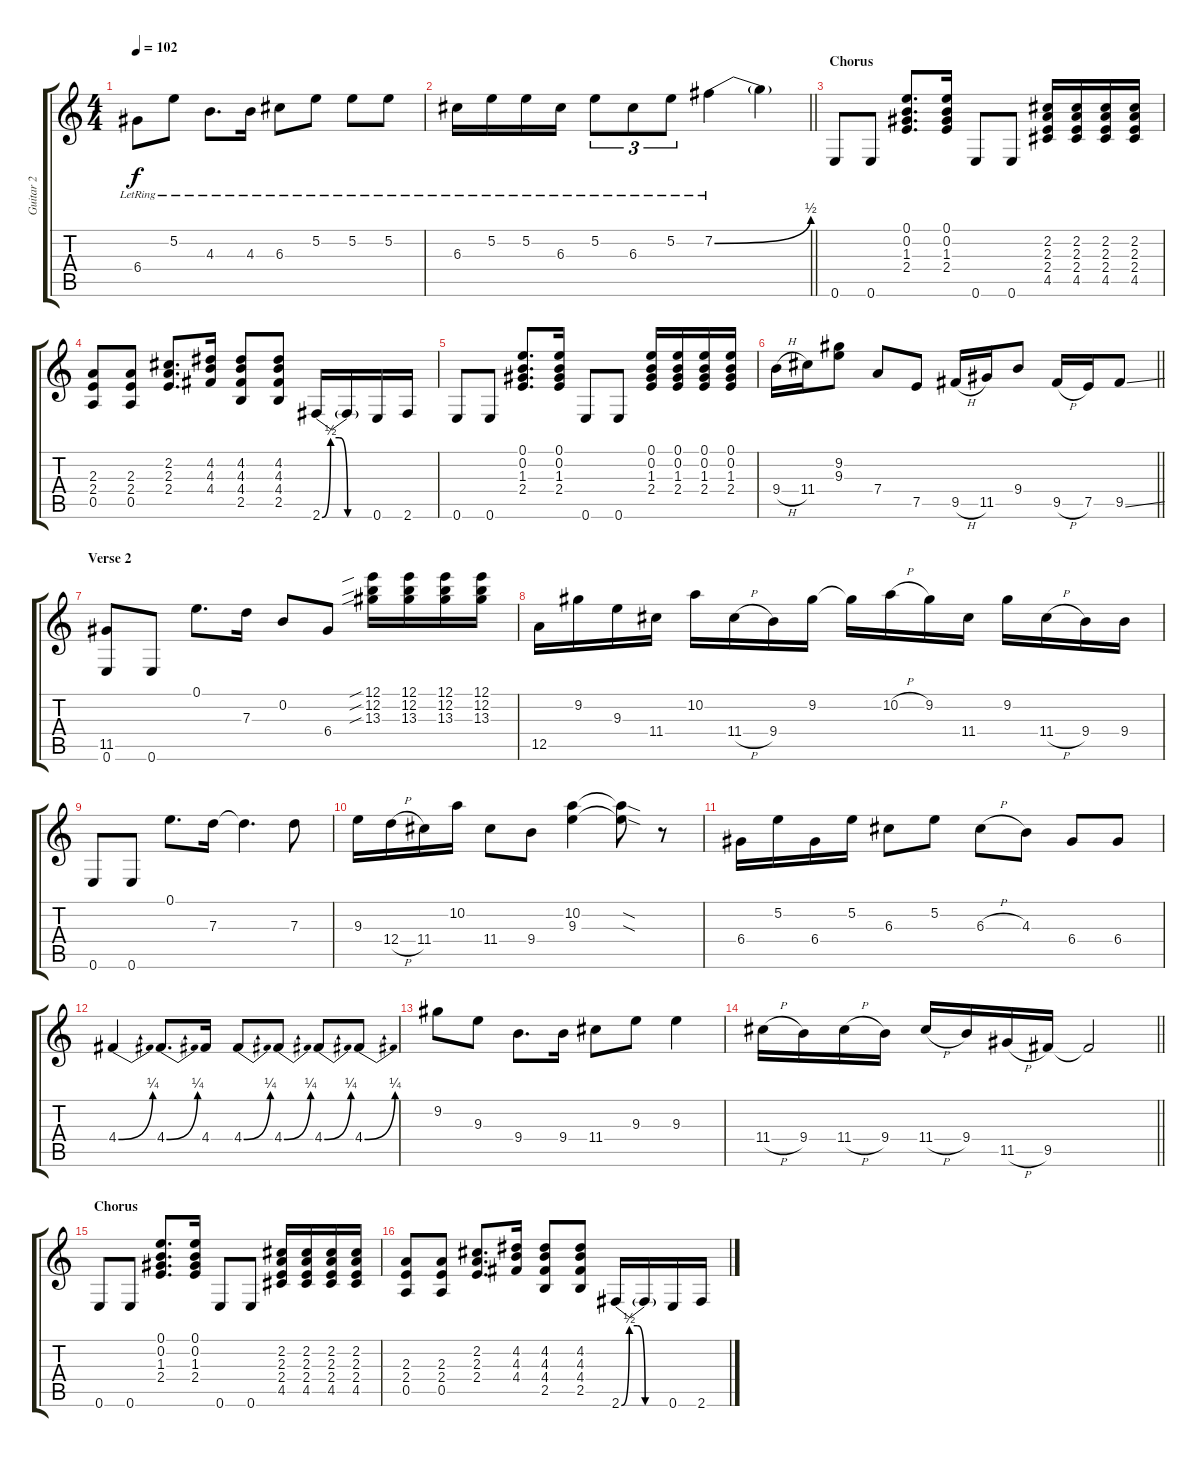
\track ("Guitar 2" "Guitar 2") {instrument electricguitarclean}
\staff {score tabs}
\tuning (E4 B3 G3 D3 A2 E2) {hide}
\ts (4 4)
\tempo 102
\clef g2
\ks c
6.4{lr}.8{dy f} 5.2{lr}.8 4.3{lr}.8{d} 4.3{lr}.16 6.3{lr}.8 5.2{lr}.8 5.2{lr}.8 5.2{lr}.8 |
\barLineRight lightlight
6.3{lr}.16 5.2{lr}.16 5.2{lr}.16 6.3{lr}.16 5.2{lr}.8{tu (3 2)} 6.3{lr}.8{tu (3 2)} 5.2{lr}.8{tu (3 2)} 7.2{be (bend 0 0 60 2) lr}.4 7.2{t}.4 |
\section ("" "Chorus")
0.6.8 0.6.8 (0.1 0.2 1.3 2.4).8{d} (0.1 0.2 1.3 2.4).16 0.6.8 0.6.8 (2.2 2.3 2.4 4.5).16 (2.2 2.3 2.4 4.5).16 (2.2 2.3 2.4 4.5).16 (2.2 2.3 2.4 4.5).16 |
(2.3 2.4 0.5).8 (2.3 2.4 0.5).8 (2.2 2.3 2.4).8{d} (4.2 4.3 4.4).16 (4.2 4.3 4.4 2.5).8 (4.2 4.3 4.4 2.5).8 2.6{be (custom 0 0 10 2 20 2 30 0 60 0)}.16 2.6{t}.16 0.6.16 2.6.16 |
0.6.8 0.6.8 (0.1 0.2 1.3 2.4).8{d} (0.1 0.2 1.3 2.4).16 0.6.8 0.6.8 (0.1 0.2 1.3 2.4).16 (0.1 0.2 1.3 2.4).16 (0.1 0.2 1.3 2.4).16 (0.1 0.2 1.3 2.4).16 |
\barLineRight lightlight
9.4{h}.16 11.4.16 (9.2 9.3).8 7.4.8 7.5.8 9.5{h}.16 11.5.16 9.4.8 9.5{h}.16 7.5.16 9.5{ss}.8 |
\section ("" "Verse 2")
(11.5 0.6).8 0.6.8 0.1.8{d} 7.3.16 0.2.8 6.4.8 (12.1{sib} 12.2{sib} 13.3{sib}).16 (12.1 12.2 13.3).16 (12.1 12.2 13.3).16 (12.1 12.2 13.3).16 |
12.5.16 9.2.16 9.3.16 11.4.16 10.2.16 11.4{h}.16 9.4.16 9.2.16 9.2{t}.16 10.2{h}.16 9.2.16 11.4.16 9.2.16 11.4{h}.16 9.4.16 9.4.16 |
0.6.8 0.6.8 0.1.8{d} 7.3.16 7.3{t}.4{d} 7.3.8 |
9.3.16 12.4{h}.16 11.4.16 10.2.16 11.4.8 9.4.8 (10.2 9.3).4 (10.2{sod t} 9.3{sod t}).8 r.8 |
6.4.16 5.2.16 6.4.16 5.2.16 6.3.8 5.2.8 6.3{h}.8 4.3.8 6.4.8 6.4.8 |
4.4{be (bend 0 0 60 1)}.4 4.4{be (bend 0 0 60 1)}.8{d} 4.4.16 4.4{be (bend 0 0 60 1)}.8 4.4{be (bend 0 0 60 1)}.8 4.4{be (bend 0 0 60 1)}.8 4.4{be (bend 0 0 60 1)}.8 |
9.2.8 9.3.8 9.4.8{d} 9.4.16 11.4.8 9.3.8 9.3.4 |
\barLineRight lightlight
11.4{h}.16 9.4.16 11.4{h}.16 9.4.16 11.4{h}.16 9.4.16 11.5{h}.16 9.5.16 9.5{t}.2 |
\section ("" "Chorus")
0.6.8 0.6.8 (0.1 0.2 1.3 2.4).8{d} (0.1 0.2 1.3 2.4).16 0.6.8 0.6.8 (2.2 2.3 2.4 4.5).16 (2.2 2.3 2.4 4.5).16 (2.2 2.3 2.4 4.5).16 (2.2 2.3 2.4 4.5).16 |
(2.3 2.4 0.5).8 (2.3 2.4 0.5).8 (2.2 2.3 2.4).8{d} (4.2 4.3 4.4).16 (4.2 4.3 4.4 2.5).8 (4.2 4.3 4.4 2.5).8 2.6{be (custom 0 0 10 2 20 2 30 0 60 0)}.16 2.6{t}.16 0.6.16 2.6.16
